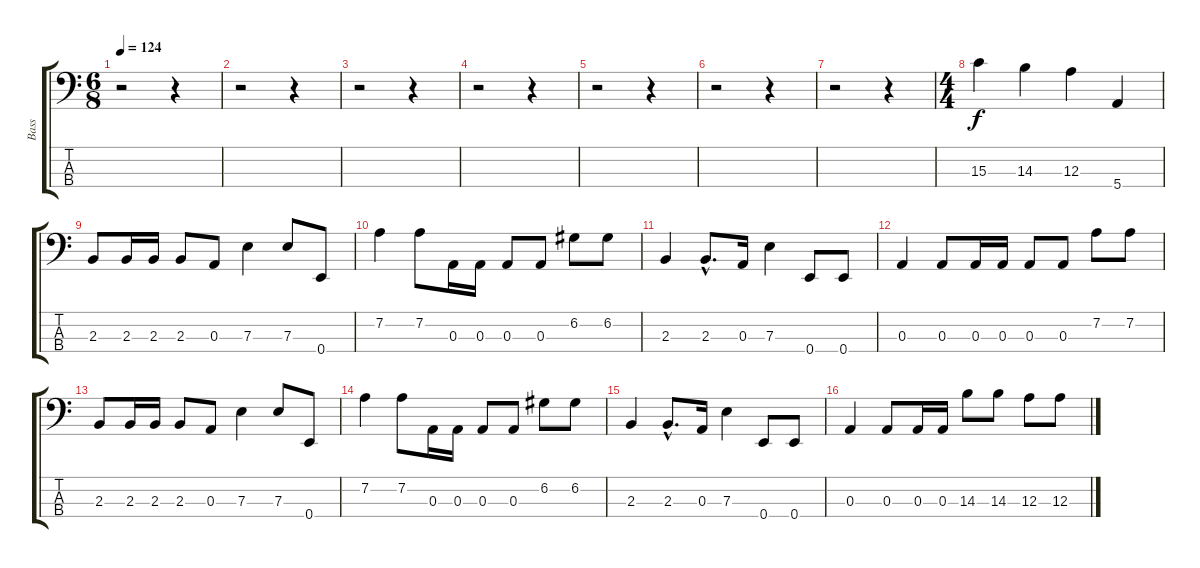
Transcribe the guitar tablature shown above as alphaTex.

\track ("Bass" "Bass") {instrument electricbassfinger}
\staff {score tabs}
\tuning (G2 D2 A1 E1) {hide}
\ts (6 8)
\tempo 124
\clef f4
\ks c
r.2{dy f instrument electricbassfinger} r.4 |
r.2 r.4 |
r.2 r.4 |
r.2 r.4 |
r.2 r.4 |
r.2 r.4 |
r.2 r.4 |
\ts (4 4)
15.3.4 14.3.4 12.3.4 5.4.4 |
2.3.8 2.3.16 2.3.16 2.3.8 0.3.8 7.3.4 7.3.8 0.4.8 |
7.2.4 7.2.8 0.3.16 0.3.16 0.3.8 0.3.8 6.2.8 6.2.8 |
2.3.4 2.3{hac}.8{d} 0.3.16 7.3.4 0.4.8 0.4.8 |
0.3.4 0.3.8 0.3.16 0.3.16 0.3.8 0.3.8 7.2.8 7.2.8 |
2.3.8 2.3.16 2.3.16 2.3.8 0.3.8 7.3.4 7.3.8 0.4.8 |
7.2.4 7.2.8 0.3.16 0.3.16 0.3.8 0.3.8 6.2.8 6.2.8 |
2.3.4 2.3{hac}.8{d} 0.3.16 7.3.4 0.4.8 0.4.8 |
0.3.4 0.3.8 0.3.16 0.3.16 14.3.8 14.3.8 12.3.8 12.3.8
